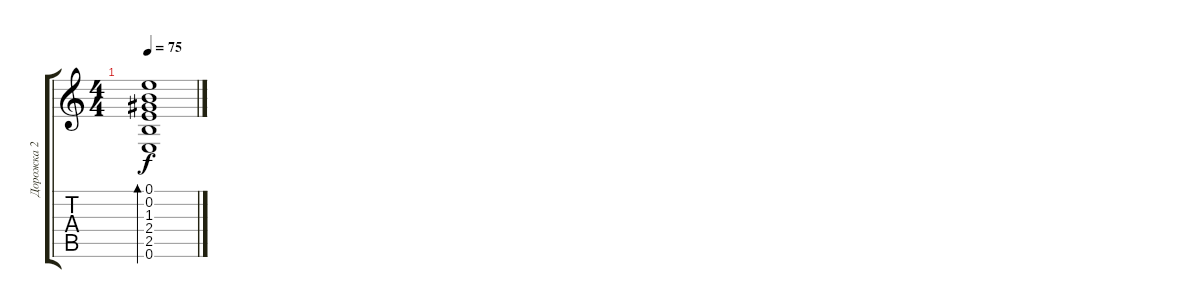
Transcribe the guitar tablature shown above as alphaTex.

\track ("Дорожка 2" "Дорожка 2") {instrument acousticguitarsteel}
\staff {score tabs}
\tuning (E4 B3 G3 D3 A2 E2) {hide}
\ts (4 4)
\tempo 75
\clef g2
\ks c
(0.1{t} 0.2{t} 1.3{t} 2.4{t} 2.5{t} 0.6{t}).1{bd 120 dy f}
